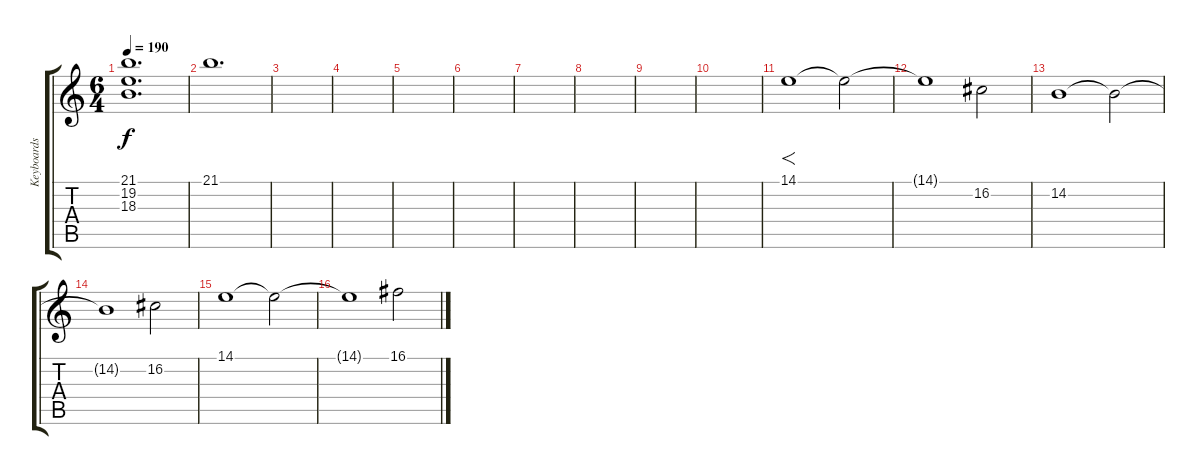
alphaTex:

\track ("Keyboards" "Keyboards") {instrument stringensemble1}
\staff {score tabs}
\tuning (D4 A3 F3 D3 A2 D2) {hide}
\ts (6 4)
\tempo 190
\clef g2
\ks c
(21.1 19.2 18.3).1{d dy f} |
21.1.1{d} |
|
|
|
|
|
|
|
|
14.1.1{f volume 8 instrument stringensemble2} 14.1{t}.2 |
14.1{t}.1 16.2.2 |
14.2.1 14.2{t}.2 |
14.2{t}.1 16.2.2 |
14.1.1 14.1{t}.2 |
14.1{t}.1 16.1.2
